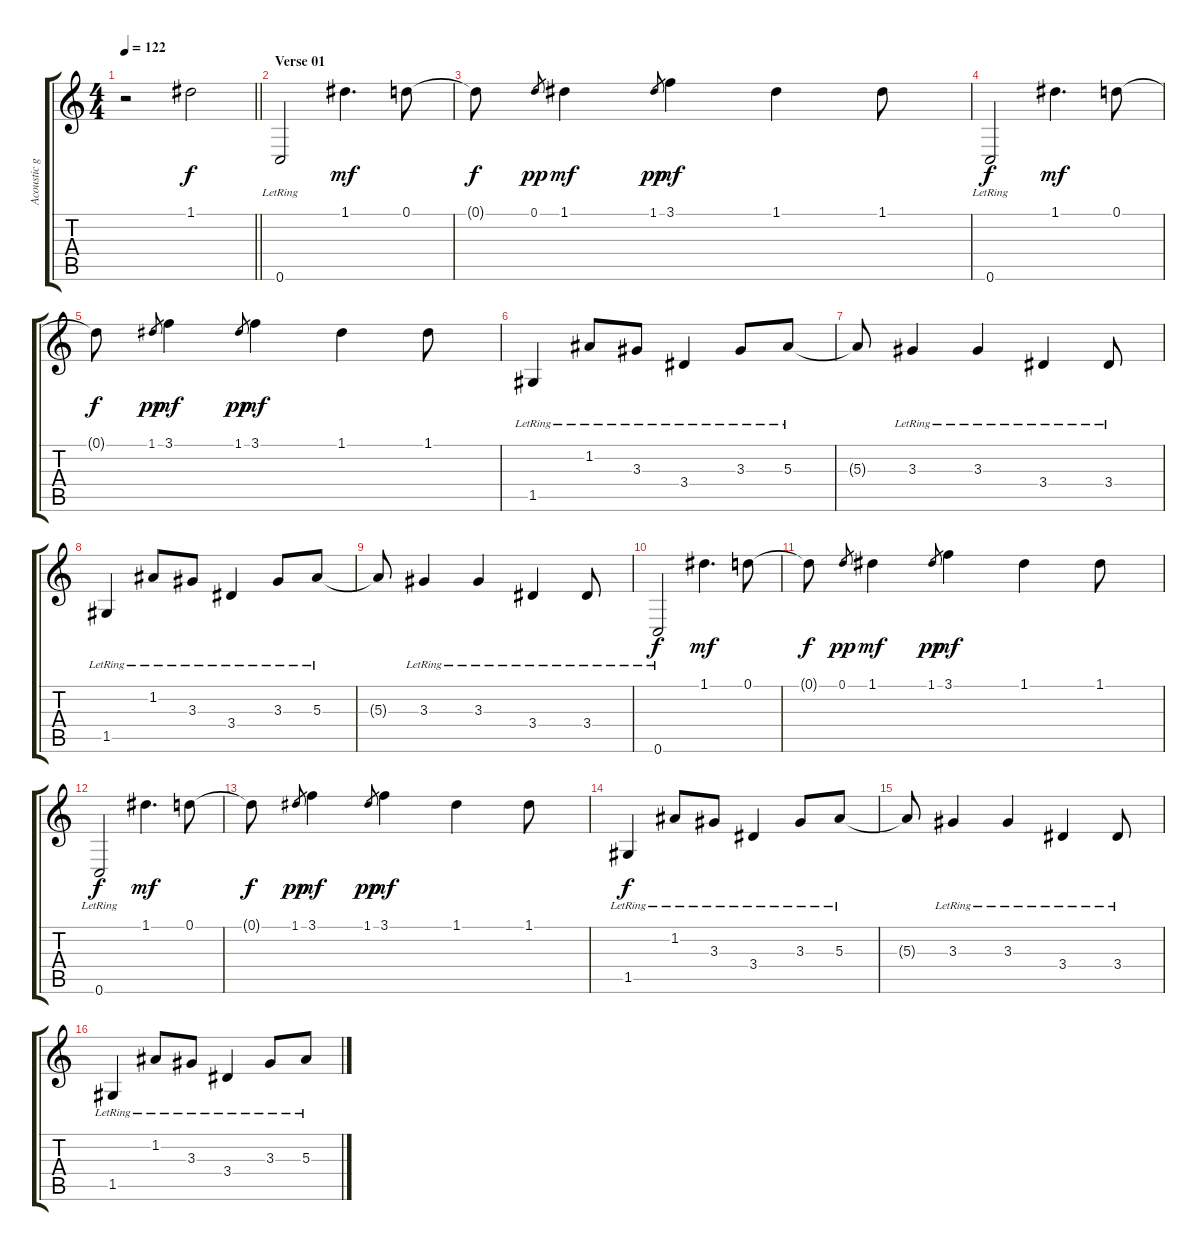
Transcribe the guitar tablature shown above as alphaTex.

\track ("Acoustic guitar 01" "Acoustic g") {instrument acousticguitarsteel}
\staff {score tabs}
\tuning (D4 A3 F3 C3 G2 C2) {hide}
\ts (4 4)
\tempo 122
\clef g2
\barLineRight lightlight
\ks c
r.2{dy f} 1.1.2 |
\section ("" "Verse 01")
0.6{lr}.2{volume 8} 1.1.4{d dy mf} 0.1.8 |
0.1{t}.8{dy f} 0.1.8{gr dy pp} 1.1.4{dy mf} 1.1.8{gr dy pp} 3.1.4{dy mf} 1.1.4 1.1.8 |
0.6{lr}.2{dy f} 1.1.4{d dy mf} 0.1.8 |
0.1{t}.8{dy f} 1.1.8{gr dy pp} 3.1.4{dy mf} 1.1.8{gr dy pp} 3.1.4{dy mf} 1.1.4 1.1.8 |
1.5{lr}.4 1.2{lr}.8 3.3{lr}.8 3.4{lr}.4 3.3{lr}.8 5.3{lr}.8 |
5.3{t}.8 3.3{lr}.4 3.3{lr}.4 3.4{lr}.4 3.4{lr}.8 |
1.5{lr}.4 1.2{lr}.8 3.3{lr}.8 3.4{lr}.4 3.3{lr}.8 5.3{lr}.8 |
5.3{t}.8 3.3{lr}.4 3.3{lr}.4 3.4{lr}.4 3.4{lr}.8 |
0.6{lr}.2{dy f} 1.1.4{d dy mf} 0.1.8 |
0.1{t}.8{dy f} 0.1.8{gr dy pp} 1.1.4{dy mf} 1.1.8{gr dy pp} 3.1.4{dy mf} 1.1.4 1.1.8 |
0.6{lr}.2{dy f} 1.1.4{d dy mf} 0.1.8 |
0.1{t}.8{dy f} 1.1.8{gr dy pp} 3.1.4{dy mf} 1.1.8{gr dy pp} 3.1.4{dy mf} 1.1.4 1.1.8 |
1.5{lr}.4{dy f} 1.2{lr}.8 3.3{lr}.8 3.4{lr}.4 3.3{lr}.8 5.3{lr}.8 |
5.3{t}.8 3.3{lr}.4 3.3{lr}.4 3.4{lr}.4 3.4{lr}.8 |
1.5{lr}.4 1.2{lr}.8 3.3{lr}.8 3.4{lr}.4 3.3{lr}.8 5.3{lr}.8
